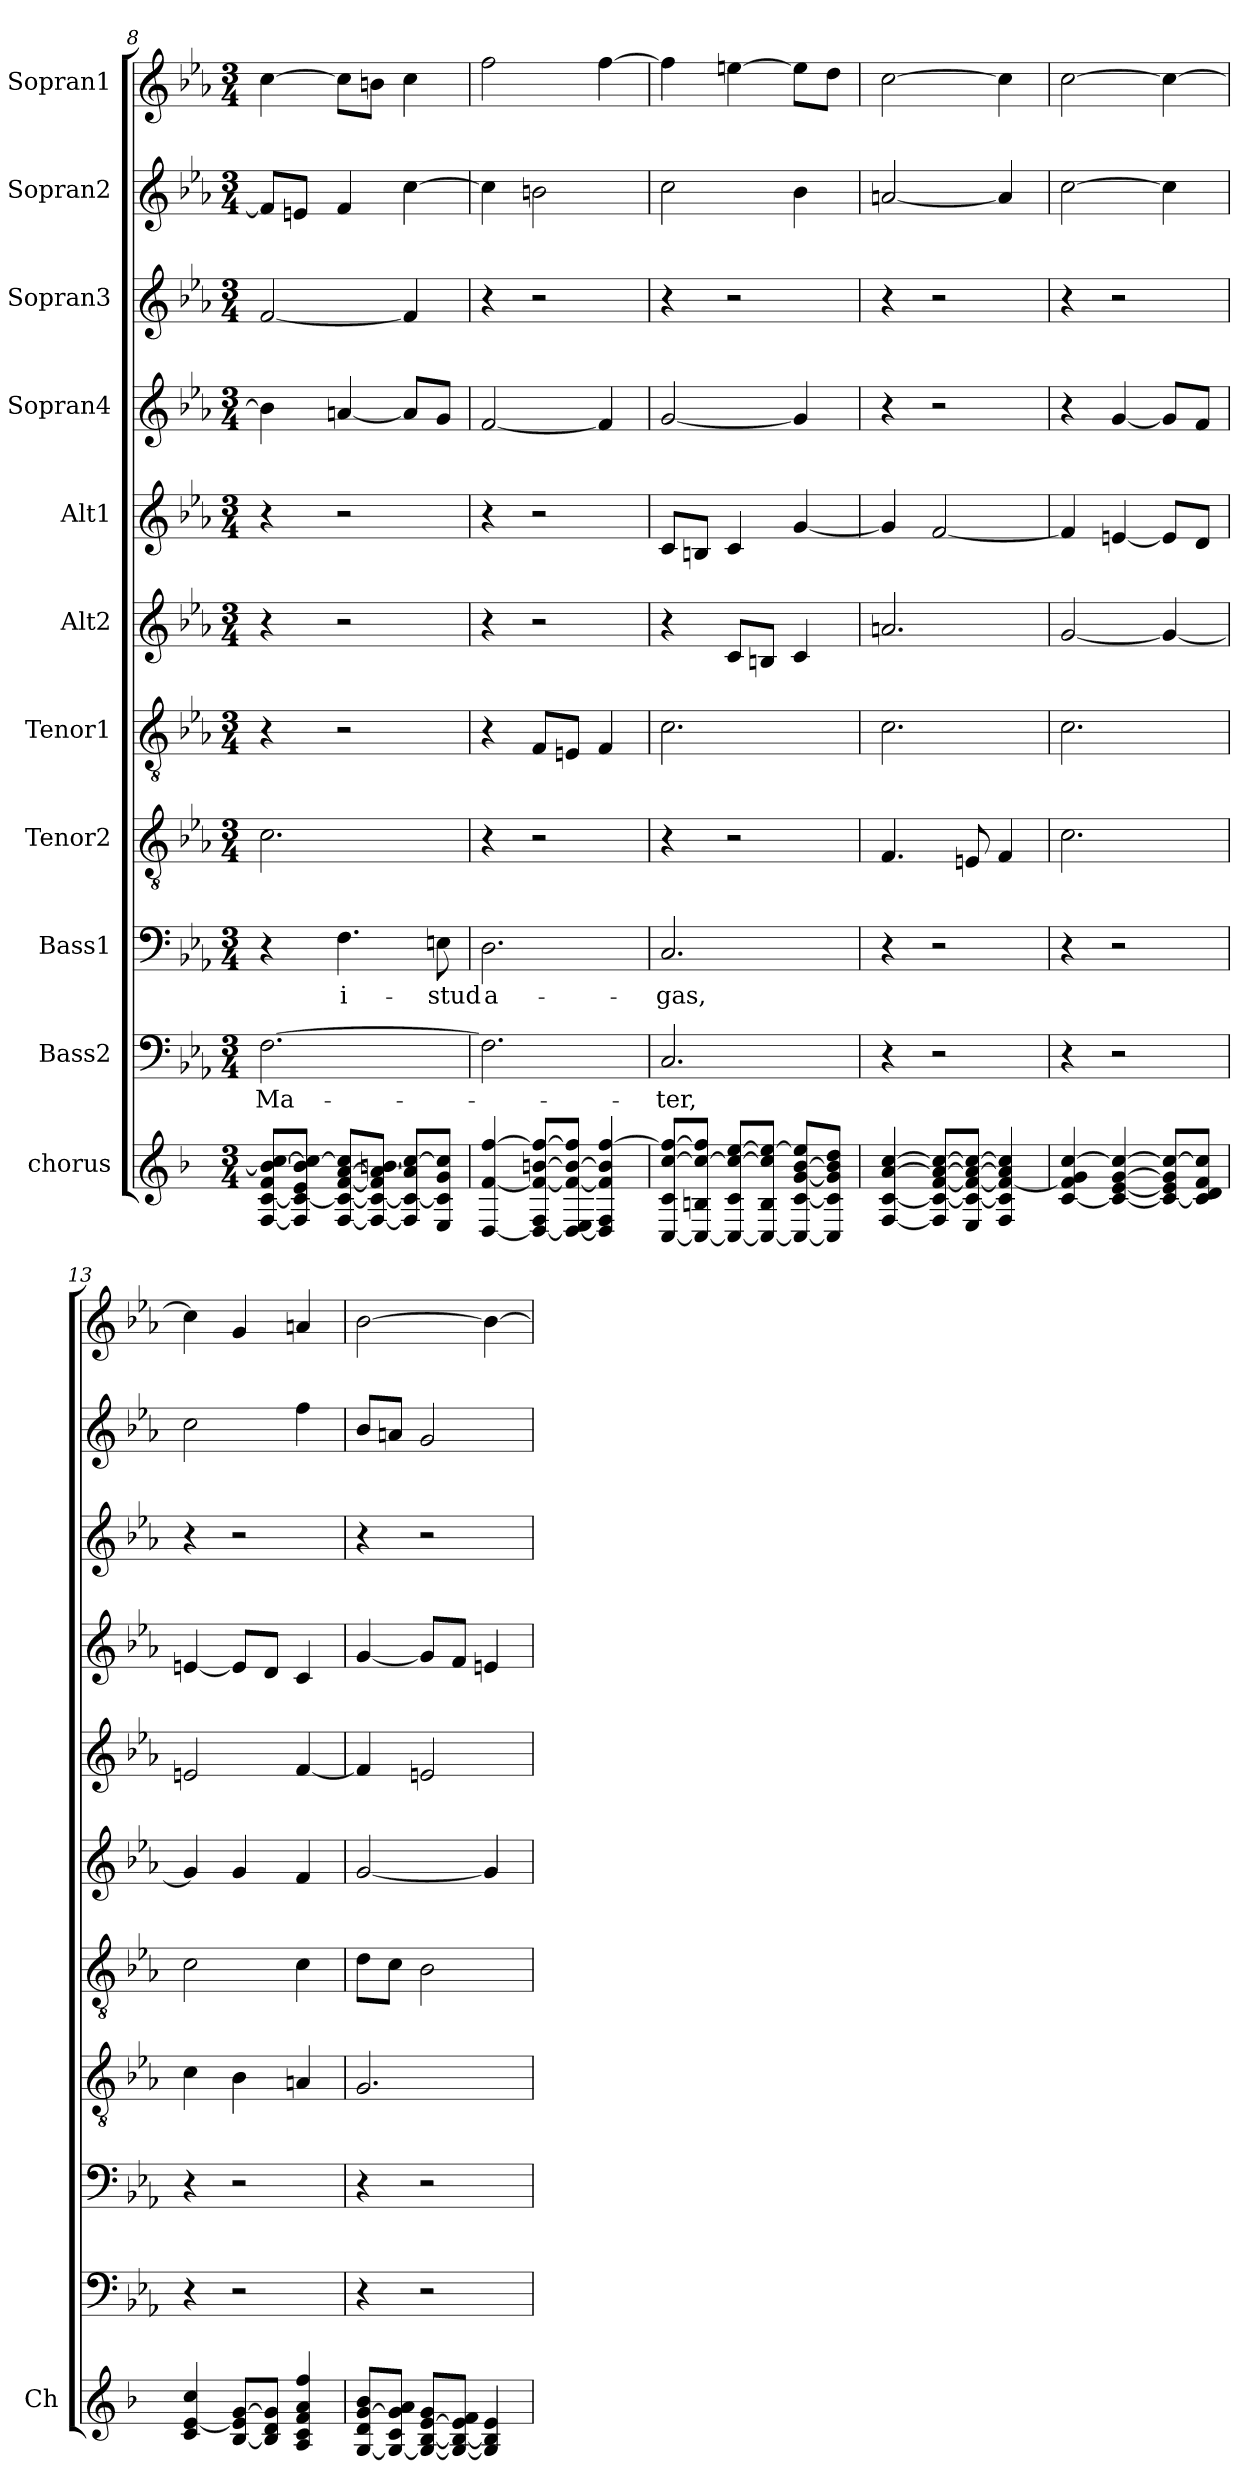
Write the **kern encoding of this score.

**kern	**kern	**text	**kern	**text	**kern	**kern	**kern	**kern	**kern	**kern	**kern	**kern
*part11	*part10	*part10	*part9	*part9	*part8	*part7	*part6	*part5	*part4	*part3	*part2	*part1
*staff11	*staff10	*staff10	*staff9	*staff9	*staff8	*staff7	*staff6	*staff5	*staff4	*staff3	*staff2	*staff1
*I"chorus	*I"Bass2	*	*I"Bass1	*	*I"Tenor2	*I"Tenor1	*I"Alt2	*I"Alt1	*I"Sopran4	*I"Sopran3	*I"Sopran2	*I"Sopran1
*I'Ch	*	*	*	*	*	*	*	*	*	*	*	*
*clefG2	*clefF4	*	*clefF4	*	*clefGv2	*clefGv2	*clefG2	*clefG2	*clefG2	*clefG2	*clefG2	*clefG2
*k[b-]	*k[b-e-a-]	*	*k[b-e-a-]	*	*k[b-e-a-]	*k[b-e-a-]	*k[b-e-a-]	*k[b-e-a-]	*k[b-e-a-]	*k[b-e-a-]	*k[b-e-a-]	*k[b-e-a-]
*F:	*E-:	*	*E-:	*	*E-:	*E-:	*E-:	*E-:	*E-:	*E-:	*E-:	*E-:
*M3/4	*M3/4	*	*M3/4	*	*M3/4	*M3/4	*M3/4	*M3/4	*M3/4	*M3/4	*M3/4	*M3/4
=8	=8	=8	=8	=8	=8	=8	=8	=8	=8	=8	=8	=8
[8F/ [8c/ 8f/ 8b-/_ [8cc/L	[2.F\	Ma-	4r	.	2.c\	4r	4r	4r	4b-\]	[2f/	8f/L]	[4cc\
8F/] 8c/_ 8e/ 8b-/] 8cc/_J	.	.	.	.	.	.	.	.	.	.	8en/J	.
[8F/ 8c/_ [8f/ [8a/ 8cc/]L	.	.	4.F\	i-	.	2r	2r	2r	[4an/	.	4f/	8cc\L]
8F/_ 8c/_ 8f/] 8a/_ 8bn/J	.	.	.	.	.	.	.	.	.	.	.	8bn\J
8F/] 8c/_ 8a/] [8cc/L	.	.	.	.	.	.	.	.	8a/L]	4f/]	[4cc\	4cc\
8E/ 8c/] 8g/ 8cc/]J	.	.	8En\	-stud	.	.	.	.	8g/J	.	.	.
=9	=9	=9	=9	=9	=9	=9	=9	=9	=9	=9	=9	=9
[4D/ [4f/ [4ff/	2.F\]	.	2.D\	a-	4r	4r	4r	4r	[2f/	4r	4cc\]	2ff\
8D/_ 8F/ 8f/_ [8bn/ 8ff/_L	.	.	.	.	2r	8F/L	2r	2r	.	2r	2bn\	.
8D/_ 8E/ 8f/_ 8b/_ 8ff/]J	.	.	.	.	.	8En/J	.	.	.	.	.	.
4D/] 4F/ 4f/] 4b/] [4ff/	.	.	.	.	.	4F/	.	.	4f/]	.	.	[4ff\
=10	=10	=10	=10	=10	=10	=10	=10	=10	=10	=10	=10	=10
[8C/ 8c/ [8cc/ 8ff/_L	2.C/	-ter,	2.C/	-gas,	4r	2.c\	4r	8c/L	[2g/	4r	2cc\	4ff\]
8C/_ 8Bn/ 8cc/_ 8ff/]J	.	.	.	.	.	.	.	8Bn/J	.	.	.	.
8C/_ 8c/ 8cc/_ [8ee/L	.	.	.	.	2r	.	8c/L	4c/	.	2r	.	[4een\
8C/_ 8B/ 8cc/] 8ee/_J	.	.	.	.	.	.	8Bn/J	.	.	.	.	.
8C/_ [8c/ [8g/ [8b-/ 8ee/]L	.	.	.	.	.	.	4c/	[4g/	4g/]	.	4b-\	8ee\L]
8C/] 8c/] 8g/] 8b-/] 8dd/J	.	.	.	.	.	.	.	.	.	.	.	8dd\J
!!LO:PB:g=z
=11	=11	=11	=11	=11	=11	=11	=11	=11	=11	=11	=11	=11
[4F/ [4c/ [4a/ [4cc/	4r	.	4r	.	4.F/	2.c\	2.an/	4g/]	4r	4r	[2an/	[2cc\
8F/] 8c/_ [8f/ 8a/_ 8cc/_L	2r	.	2r	.	.	.	.	[2f/	2r	2r	.	.
8E/ 8c/_ 8f/_ 8a/_ 8cc/_J	.	.	.	.	8En/	.	.	.	.	.	.	.
4F/ 4c/] 4f/_ 4a/] 4cc/]	.	.	.	.	4F/	.	.	.	.	.	4a/]	4cc\]
=12	=12	=12	=12	=12	=12	=12	=12	=12	=12	=12	=12	=12
[4c/ 4f/] 4g/ [4cc/	4r	.	4r	.	2.c\	2.c\	[2g/	4f/]	4r	4r	[2cc\	[2cc\
4c/_ [4e/ [4g/ 4cc/_	2r	.	2r	.	.	.	.	[4en/	[4g/	2r	.	.
8c/_ 8e/] 8g/] 8cc/_L	.	.	.	.	.	.	4g/_	8e/L]	8g/L]	.	4cc\]	4cc\_
8c/] 8d/ 8f/ 8cc/]J	.	.	.	.	.	.	.	8d/J	8f/J	.	.	.
=13	=13	=13	=13	=13	=13	=13	=13	=13	=13	=13	=13	=13
4c/ [4e/ 4cc/	4r	.	4r	.	4c\	2c\	4g/]	2en/	[4en/	4r	2cc\	4cc\]
[8B-/ 8e/] [8g/L	2r	.	2r	.	4B-\	.	4g/	.	8e/L]	2r	.	4g/
8B-/] 8d/ 8g/]J	.	.	.	.	.	.	.	.	8d/J	.	.	.
4A/ 4c/ 4f/ 4a/ 4ff/	.	.	.	.	4An/	4c\	4f/	[4f/	4c/	.	4ff\	4an/
=14	=14	=14	=14	=14	=14	=14	=14	=14	=14	=14	=14	=14
[8G/ 8d/ [8g/ 8b-/L	4r	.	4r	.	2.G/	8d\L	[2g/	4f/]	[4g/	4r	8b-/L	[2b-\
8G/_ 8c/ 8g/] 8a/J	.	.	.	.	.	8c\J	.	.	.	.	8an/J	.
8G/_ [8B-/ [8e/ 8g/L	2r	.	2r	.	.	2B-\	.	2en/	8g/L]	2r	2g/	.
8G/_ 8B-/_ 8e/] 8f/J	.	.	.	.	.	.	.	.	8f/J	.	.	.
4G/] 4B-/] 4e/	.	.	.	.	.	.	4g/]	.	4en/	.	.	4b-\_
=	=	=	=	=	=	=	=	=	=	=	=	=
*-	*-	*-	*-	*-	*-	*-	*-	*-	*-	*-	*-	*-
